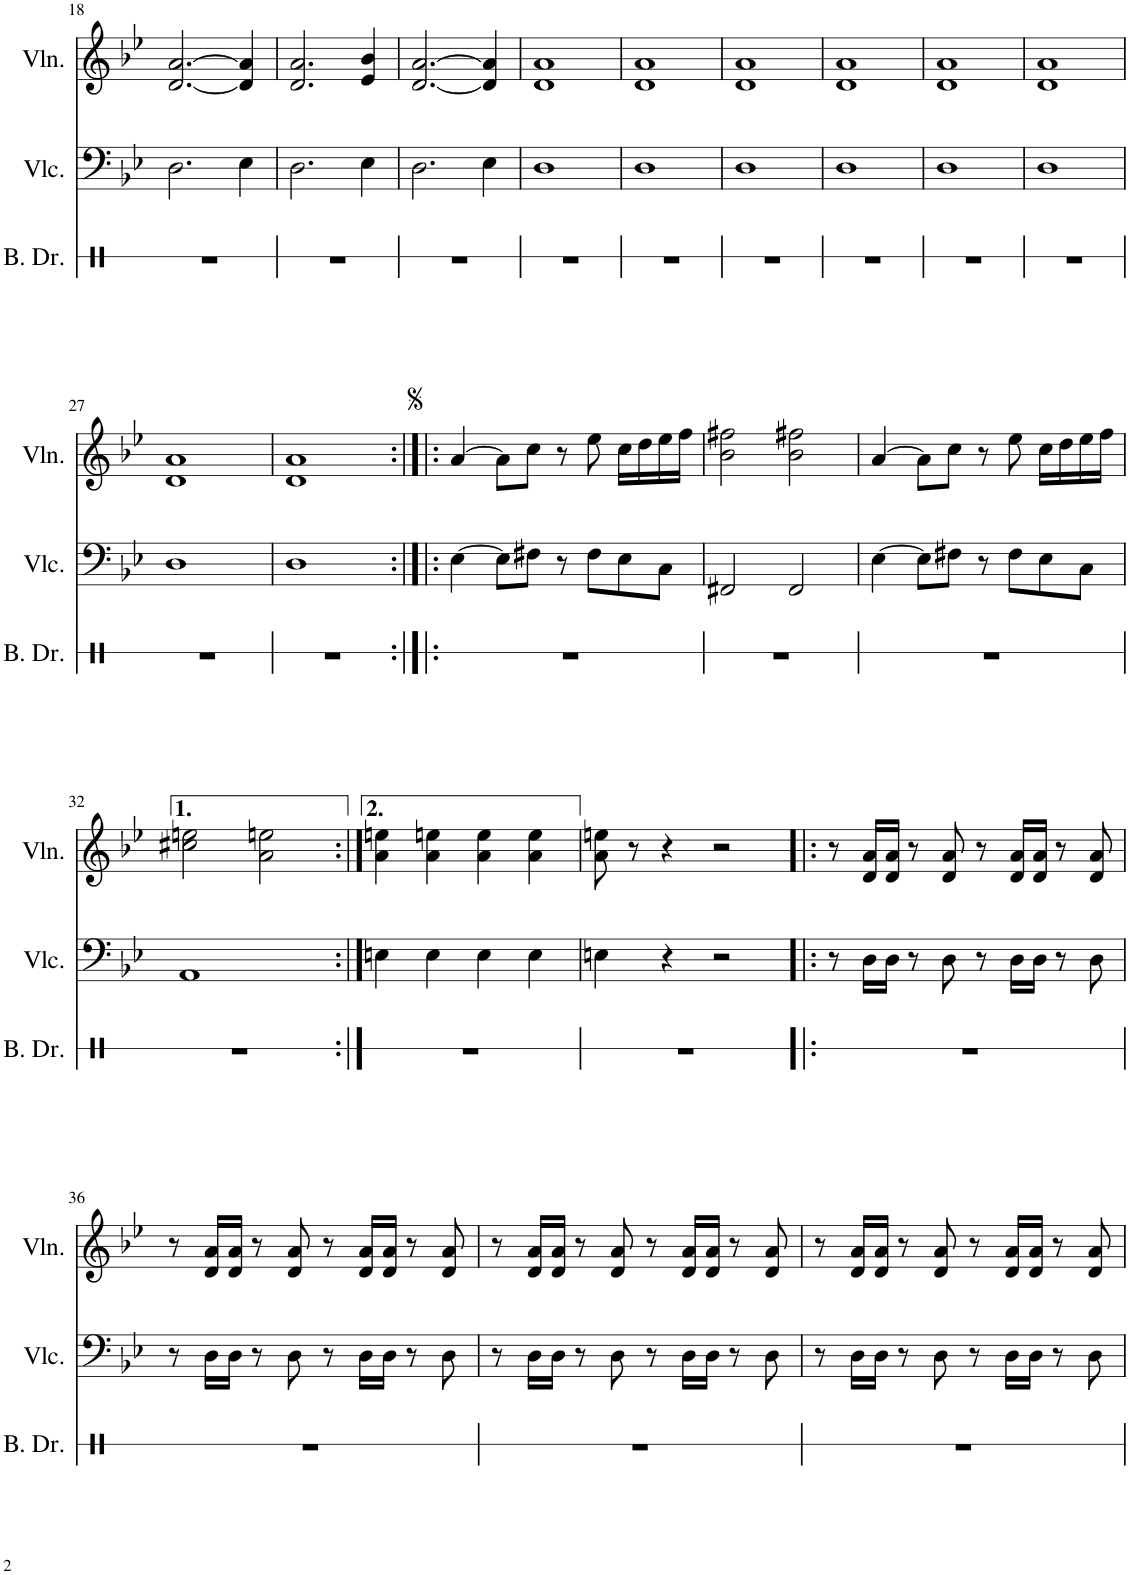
**kern	**kern	**kern
*part3	*part2	*part1
*staff3	*staff2	*staff1
*I"Bass Drum	*I"Violoncello	*I"Violin
*I'B. Dr.	*I'Vlc.	*I'Vln.
!!LO:PB:g=z
*clefX	*clefF4	*clefG2
*k[]	*k[b-e-]	*k[b-e-]
*M4/4	*M4/4	*M4/4
=18	=18	=18
1r	2.D\	[2.d/ [2.a/
.	4E-\	4d/] 4a/]
=19	=19	=19
1r	2.D\	2.d/ 2.a/
.	4E-\	4e-/ 4b-/
=20	=20	=20
1r	2.D\	[2.d/ [2.a/
.	4E-\	4d/] 4a/]
=21	=21	=21
1r	1D	1d 1a
=22	=22	=22
1r	1D	1d 1a
=23	=23	=23
1r	1D	1d 1a
=24	=24	=24
1r	1D	1d 1a
=25	=25	=25
1r	1D	1d 1a
=26	=26	=26
1r	1D	1d 1a
!!LO:LB:g=z
=27	=27	=27
1r	1D	1d 1a
=28	=28	=28
1r	1D	1d 1a
=29:|!|:	=29:|!|:	=29:|!|:
1r	[4E-\	[4a/
.	8E-\L]	8a\L]
.	8F#X\J	8cc\J
.	8r	8r
.	8F#\L	8ee-\
.	8E-\	16cc\LL
.	.	16dd\
.	8C\J	16ee-\
.	.	16ff\JJ
=30	=30	=30
1r	2FF#X/	2b-\ 2ff#X\
.	2FF#/	2b-\ 2ff#X\
=31	=31	=31
1r	[4E-\	[4a/
.	8E-\L]	8a\L]
.	8F#X\J	8cc\J
.	8r	8r
.	8F#\L	8ee-\
.	8E-\	16cc\LL
.	.	16dd\
.	8C\J	16ee-\
.	.	16ff\JJ
!!LO:LB:g=z
=32	=32	=32
1r	1AA	2cc#X\ 2een\
.	.	2a\ 2een\
=33:|!	=33:|!	=33:|!
1r	4En\	4a\ 4een\
.	4E\	4a\ 4een\
.	4E\	4a\ 4ee\
.	4E\	4a\ 4ee\
=34	=34	=34
1r	4En\	8a\ 8een\
.	.	8r
.	4r	4r
.	2r	2r
=35!|:	=35!|:	=35!|:
1r	8r	8r
.	16D\LL	16d/ 16a/LL
.	16D\JJ	16d/ 16a/JJ
.	8r	8r
.	8D\	8d/ 8a/
.	8r	8r
.	16D\LL	16d/ 16a/LL
.	16D\JJ	16d/ 16a/JJ
.	8r	8r
.	8D\	8d/ 8a/
!!LO:LB:g=z
=36	=36	=36
1r	8r	8r
.	16D\LL	16d/ 16a/LL
.	16D\JJ	16d/ 16a/JJ
.	8r	8r
.	8D\	8d/ 8a/
.	8r	8r
.	16D\LL	16d/ 16a/LL
.	16D\JJ	16d/ 16a/JJ
.	8r	8r
.	8D\	8d/ 8a/
=37	=37	=37
1r	8r	8r
.	16D\LL	16d/ 16a/LL
.	16D\JJ	16d/ 16a/JJ
.	8r	8r
.	8D\	8d/ 8a/
.	8r	8r
.	16D\LL	16d/ 16a/LL
.	16D\JJ	16d/ 16a/JJ
.	8r	8r
.	8D\	8d/ 8a/
=38	=38	=38
1r	8r	8r
.	16D\LL	16d/ 16a/LL
.	16D\JJ	16d/ 16a/JJ
.	8r	8r
.	8D\	8d/ 8a/
.	8r	8r
.	16D\LL	16d/ 16a/LL
.	16D\JJ	16d/ 16a/JJ
.	8r	8r
.	8D\	8d/ 8a/
=	=	=
*-	*-	*-
